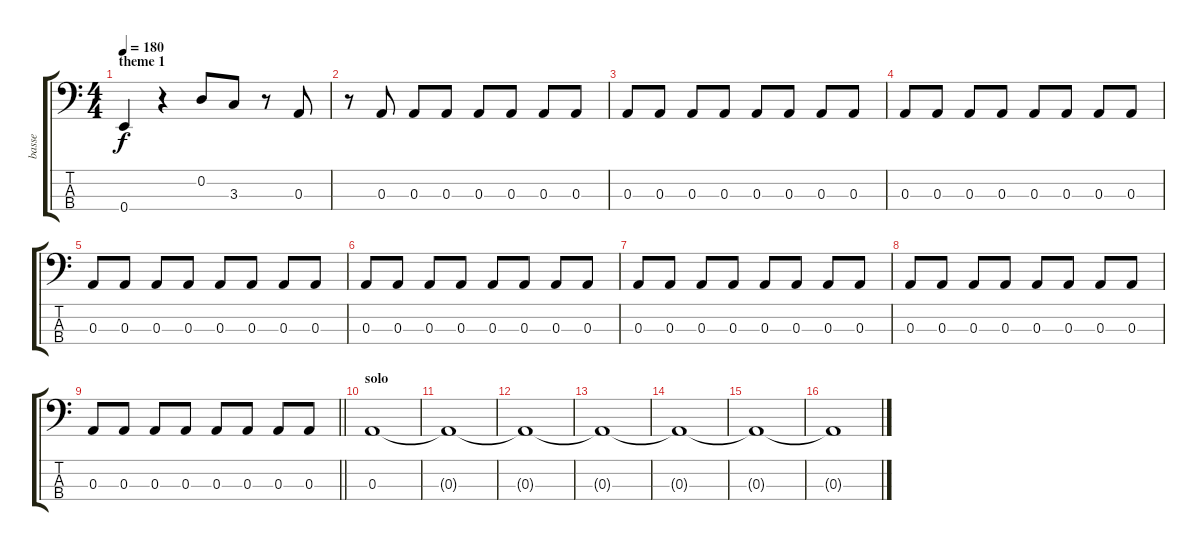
\track ("basse" "basse") {instrument electricbassfinger}
\staff {score tabs}
\tuning (G2 D2 A1 E1) {hide}
\ts (4 4)
\section ("" "theme 1")
\tempo 180
\clef f4
\ks c
0.4.4{dy f} r.4 0.2.8 3.3.8 r.8 0.3.8 |
r.8 0.3.8 0.3.8 0.3.8 0.3.8 0.3.8 0.3.8 0.3.8 |
0.3.8 0.3.8 0.3.8 0.3.8 0.3.8 0.3.8 0.3.8 0.3.8 |
0.3.8 0.3.8 0.3.8 0.3.8 0.3.8 0.3.8 0.3.8 0.3.8 |
0.3.8 0.3.8 0.3.8 0.3.8 0.3.8 0.3.8 0.3.8 0.3.8 |
0.3.8 0.3.8 0.3.8 0.3.8 0.3.8 0.3.8 0.3.8 0.3.8 |
0.3.8 0.3.8 0.3.8 0.3.8 0.3.8 0.3.8 0.3.8 0.3.8 |
0.3.8 0.3.8 0.3.8 0.3.8 0.3.8 0.3.8 0.3.8 0.3.8 |
\barLineRight lightlight
0.3.8 0.3.8 0.3.8 0.3.8 0.3.8 0.3.8 0.3.8 0.3.8 |
\section ("" "solo")
0.3.1 |
0.3{t}.1 |
0.3{t}.1 |
0.3{t}.1 |
0.3{t}.1 |
0.3{t}.1 |
0.3{t}.1
